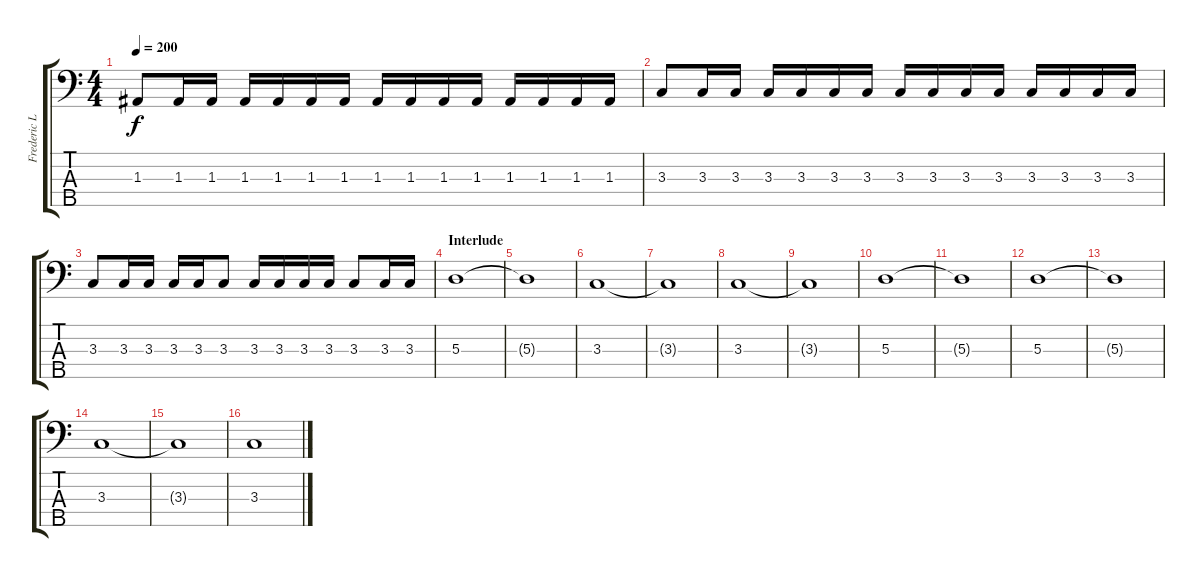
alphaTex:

\track ("Frederic Leclercq | Bass" "Frederic L") {instrument electricbassfinger}
\staff {score tabs}
\tuning (G2 D2 A1 E1 B0) {hide}
\ts (4 4)
\tempo 200
\clef f4
\ks c
1.3.8{dy f} 1.3.16 1.3.16 1.3.16 1.3.16 1.3.16 1.3.16 1.3.16 1.3.16 1.3.16 1.3.16 1.3.16 1.3.16 1.3.16 1.3.16 |
3.3.8 3.3.16 3.3.16 3.3.16 3.3.16 3.3.16 3.3.16 3.3.16 3.3.16 3.3.16 3.3.16 3.3.16 3.3.16 3.3.16 3.3.16 |
3.3.8 3.3.16 3.3.16 3.3.16 3.3.16 3.3.8 3.3.16 3.3.16 3.3.16 3.3.16 3.3.8 3.3.16 3.3.16 |
\section ("" "Interlude")
5.3.1 |
5.3{t}.1 |
3.3.1 |
3.3{t}.1 |
3.3.1 |
3.3{t}.1 |
5.3.1 |
5.3{t}.1 |
5.3.1 |
5.3{t}.1 |
3.3.1 |
3.3{t}.1 |
3.3.1
